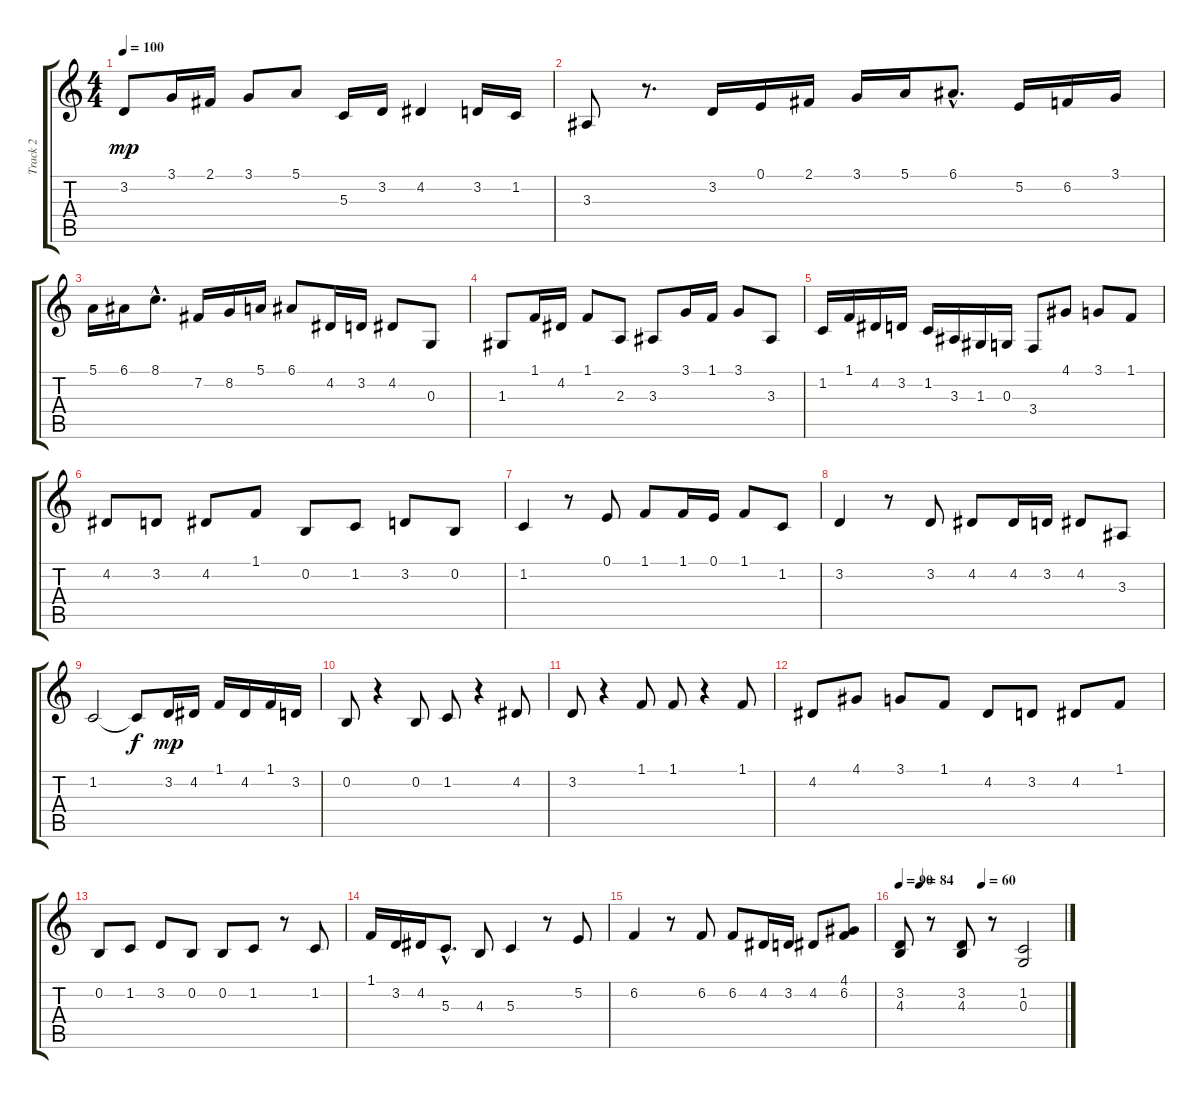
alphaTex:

\track ("Track 2" "Track 2") {instrument electricgrandpiano}
\staff {score tabs}
\tuning (E4 B3 G3 D3 A2 E2) {hide}
\ts (4 4)
\tempo 100
\clef g2
\ks c
3.2.8{dy mp} 3.1.16 2.1.16 3.1.8 5.1.8 5.3.16 3.2.16 4.2.4 3.2.16 1.2.16 |
3.3.8 r.8{d} 3.2.16 0.1.16 2.1.16 3.1.16 5.1.16 6.1{hac}.8{d} 5.2.16 6.2.16 3.1.16 |
5.1.16 6.1.16 8.1{hac}.8{d} 7.2.16 8.2.16 5.1.16 6.1.8 4.2.16 3.2.16 4.2.8 0.3.8 |
1.3.8 1.1.16 4.2.16 1.1.8 2.3.8 3.3.8 3.1.16 1.1.16 3.1.8 3.3.8 |
1.2.16 1.1.16 4.2.16 3.2.16 1.2.16 3.3.16 1.3.16 0.3.16 3.4.8 4.1.8 3.1.8 1.1.8 |
4.2.8 3.2.8 4.2.8 1.1.8 0.2.8 1.2.8 3.2.8 0.2.8 |
1.2.4 r.8 0.1.8 1.1.8 1.1.16 0.1.16 1.1.8 1.2.8 |
3.2.4 r.8 3.2.8 4.2.8 4.2.16 3.2.16 4.2.8 3.3.8 |
1.2.2 1.2{t}.8{dy f} 3.2.16{dy mp} 4.2.16 1.1.16 4.2.16 1.1.16 3.2.16 |
0.2.8 r.4 0.2.8 1.2.8 r.4 4.2.8 |
3.2.8 r.4 1.1.8 1.1.8 r.4 1.1.8 |
4.2.8 4.1.8 3.1.8 1.1.8 4.2.8 3.2.8 4.2.8 1.1.8 |
0.2.8 1.2.8 3.2.8 0.2.8 0.2.8 1.2.8 r.8 1.2.8 |
1.1.16 3.2.16 4.2.16 5.3{hac}.8{d} 4.3.8 5.3.4 r.8 5.2.8 |
6.2.4 r.8 6.2.8 6.2.8 4.2.16 3.2.16 4.2.8 (4.1 6.2).8 |
\tempo 90
\tempo (84 0.125)
\tempo (60 0.5)
(3.2 4.3).8 r.8 (3.2 4.3).8 r.8 (1.2 0.3).2
